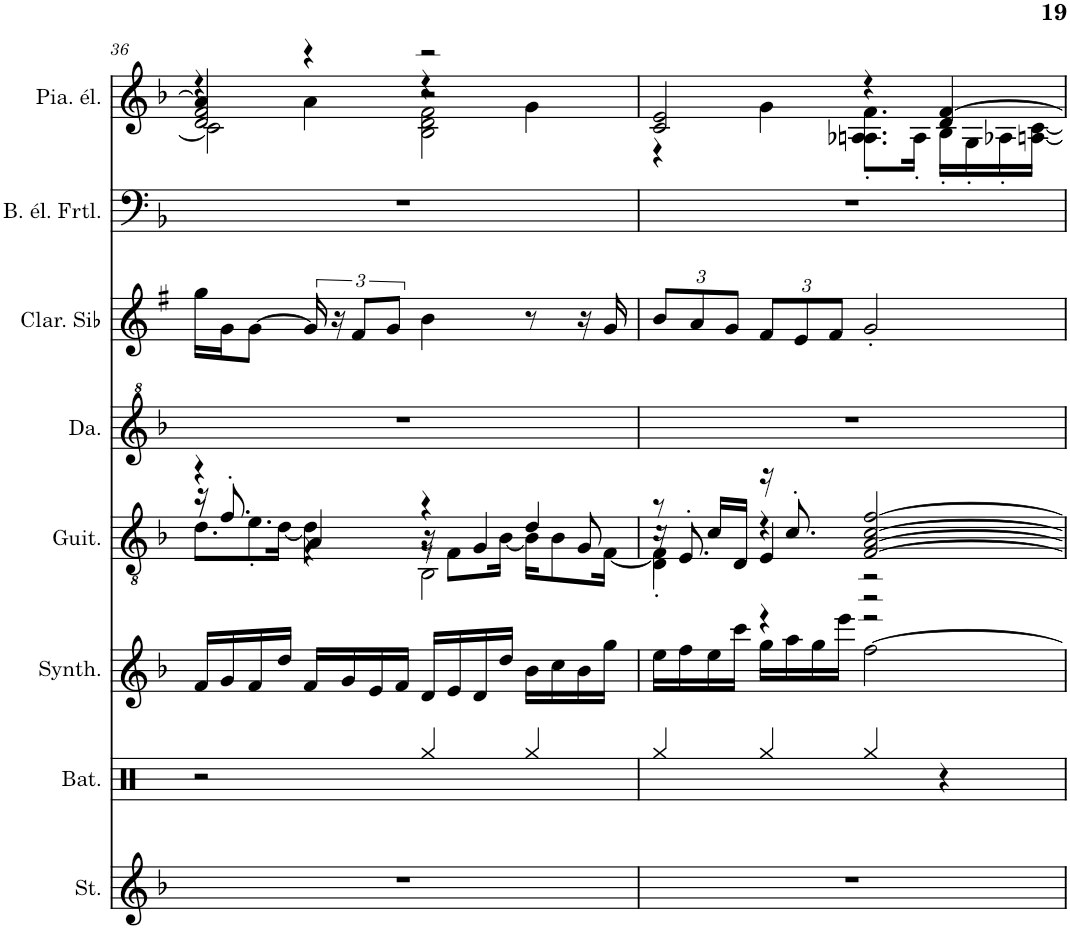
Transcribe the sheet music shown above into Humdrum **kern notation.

**kern	**kern	**kern	**kern	**kern	**kern	**kern	**kern
*part8	*part7	*part6	*part5	*part4	*part3	*part2	*part1
*staff8	*staff7	*staff6	*staff5	*staff4	*staff3	*staff2	*staff1
*I"Cordes	*I"Batterie	*I"Synthétiseur de dents de scie	*I"Guitare acoustique	*I"Danso	*I"Clarinette en Sib	*I"Basse électrique fretless	*I"Piano électrique
*	*I'Bat.	*I'Synth.	*I'Guit.	*I'Da.	*I'Clar. Sib	*I'B. él. Frtl.	*I'Pia. él.
!!LO:PB:g=z
*clefG2	*clefX	*clefG2	*clefGv2	*clefG^2	*clefG2	*clefF4	*clefG2
*	*	*	*	*	*Trd1c2	*Trd7c12	*
*k[b-]	*k[]	*k[b-]	*k[b-]	*k[b-]	*k[f#]	*k[b-]	*k[b-]
*M4/4	*M4/4	*M4/4	*M4/4	*M4/4	*M4/4	*M4/4	*M4/4
=36	=36	=36	=36	=36	=36	=36	=36
*	*	*	*^	*	*	*	*^
*	*	*	*	*^	*	*	*	*	*^
*	*	*	*	*	*^	*	*	*	*	*	*^
1r	2r	16f/LL	4r	8r	16r	8.d\L	1r	16gg\LL	1r	4a/]	4r	2d/ 2f/	2c\]
.	.	16g/	.	.	8.f'/	.	.	16g\J	.	.	.	.	.
.	.	16f/	.	4.e'\	.	.	.	[8g\J	.	.	.	.	.
.	.	16dd/JJ	.	.	.	[16d\Jk	.	.	.	.	.	.	.
.	.	16f/LL	4A/	.	4r	4d\]	.	24g/]	.	4r	4a\	.	.
.	.	.	.	.	.	.	.	24r	.	.	.	.	.
.	.	16g/	.	.	.	.	.	.	.	.	.	.	.
.	.	.	.	.	.	.	.	12f#/L	.	.	.	.	.
.	.	16e/	.	.	.	.	.	.	.	.	.	.	.
.	.	.	.	.	.	.	.	12g/J	.	.	.	.	.
.	.	16f/JJ	.	.	.	.	.	.	.	.	.	.	.
.	4Rgg/	16d/LL	4r	16r	8r	2BB-\	.	4b\	.	2r	4r	2r	2B-\ 2d\ 2f\
.	.	16e/	.	8F\L	.	.	.	.	.	.	.	.	.
.	.	16d/	.	.	4G/	.	.	.	.	.	.	.	.
.	.	16dd/JJ	.	[16B-\Jk	.	.	.	.	.	.	.	.	.
.	4Rgg/	16b-\LL	4d/	16B-\KL]	.	.	.	8r	.	.	4g\	.	.
.	.	16cc\	.	8B-\	.	.	.	.	.	.	.	.	.
.	.	16b-\	.	.	8G/	.	.	16r	.	.	.	.	.
.	.	16gg\JJ	.	[16F\Jk	.	.	.	16g/	.	.	.	.	.
*	*	*	*	*	*	*	*	*	*	*v	*v	*v	*v
=37	=37	=37	=37	=37	=37	=37	=37	=37	=37	=37
*	*	*	*	*	*	*	*	*Xbrackettup	*	*
*	*	*	*	*	*	*	*	*	*	*^
1r	4Rgg/	16ee\LL	8r	4F\]	16r	4D'\	1r	12b/L	1r	2c/ 2e/	4r
.	.	16ff\	.	.	8.E'/	.	.	.	.	.	.
.	.	.	.	.	.	.	.	12a/	.	.	.
.	.	16ee\	16c/LL	.	.	.	.	.	.	.	.
.	.	.	.	.	.	.	.	12g/J	.	.	.
.	.	16ccc\JJ	16D/JJ	.	.	.	.	.	.	.	.
.	4Rgg/	16gg\LL	16r	4r	4E/	4r	.	12f#/L	.	.	4g\
.	.	16aa\	8.c'/	.	.	.	.	.	.	.	.
.	.	.	.	.	.	.	.	12e/	.	.	.
.	.	16gg\	.	.	.	.	.	.	.	.	.
.	.	.	.	.	.	.	.	12f#/J	.	.	.
.	.	16eee\JJ	.	.	.	.	.	.	.	.	.
.	4Rgg/	[2ff\	[2F/ [2A/ [2c/ [2f/	2r	2r	2r	.	2g'/	.	4r	8.A-X\' 8.An\' 8.f\'L
.	.	.	.	.	.	.	.	.	.	.	16A'\Jk
.	4r	.	.	.	.	.	.	.	.	4d/ [4f/	16B-'\LL
.	.	.	.	.	.	.	.	.	.	.	16G'\
.	.	.	.	.	.	.	.	.	.	.	16A-X'\
.	.	.	.	.	.	.	.	.	.	.	[16An\ [16c\JJ
*	*	*	*v	*v	*v	*v	*	*	*	*v	*v
=	=	=	=	=	=	=	=
*-	*-	*-	*-	*-	*-	*-	*-
